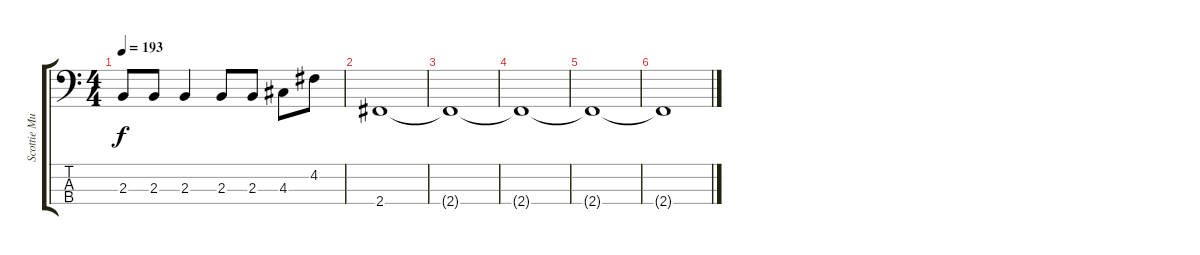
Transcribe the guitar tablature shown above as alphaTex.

\track ("Scottie Murphy - Bass" "Scottie Mu") {instrument electricbasspick}
\staff {score tabs}
\tuning (G2 D2 A1 E1) {hide}
\ts (4 4)
\tempo 193
\clef f4
\ks c
2.3{t}.8{dy f} 2.3.8 2.3.4 2.3.8 2.3.8 4.3.8 4.2.8 |
2.4.1 |
2.4{t}.1 |
2.4{t}.1 |
2.4{t}.1 |
2.4{t}.1
